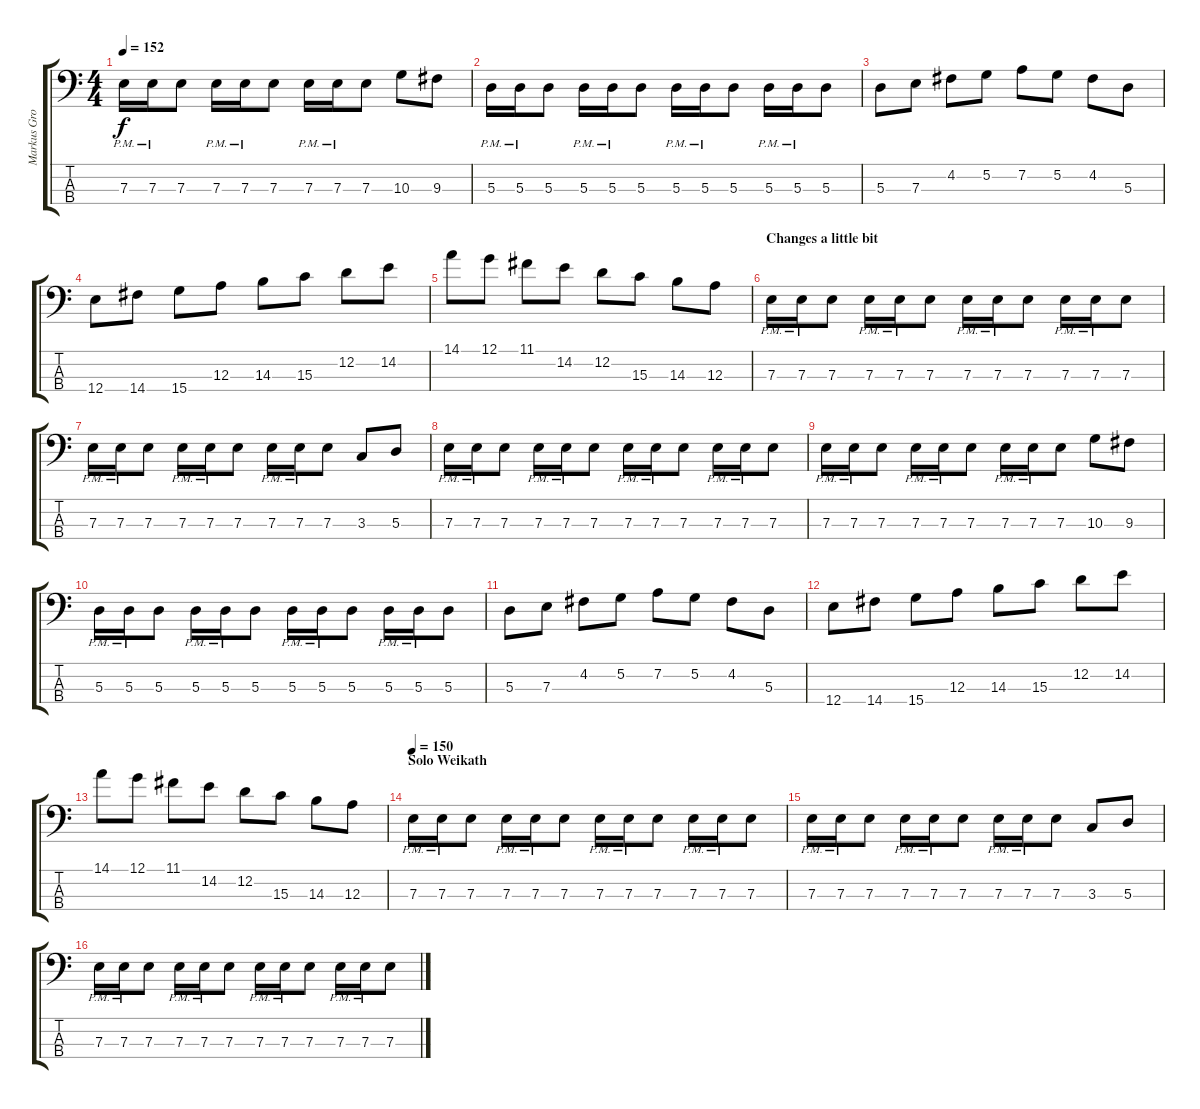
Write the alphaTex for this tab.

\track ("Markus Grosskopf" "Markus Gro") {instrument electricbassfinger}
\staff {score tabs}
\tuning (G2 D2 A1 E1) {hide}
\ts (4 4)
\tempo 152
\clef f4
\ks c
7.3{pm}.16{dy f} 7.3{pm}.16 7.3.8 7.3{pm}.16 7.3{pm}.16 7.3.8 7.3{pm}.16 7.3{pm}.16 7.3.8 10.3.8 9.3.8 |
5.3{pm}.16 5.3{pm}.16 5.3.8 5.3{pm}.16 5.3{pm}.16 5.3.8 5.3{pm}.16 5.3{pm}.16 5.3.8 5.3{pm}.16 5.3{pm}.16 5.3.8 |
5.3.8 7.3.8 4.2.8 5.2.8 7.2.8 5.2.8 4.2.8 5.3.8 |
12.4.8 14.4.8 15.4.8 12.3.8 14.3.8 15.3.8 12.2.8 14.2.8 |
14.1.8 12.1.8 11.1.8 14.2.8 12.2.8 15.3.8 14.3.8 12.3.8 |
\section ("" "Changes a little bit")
7.3{pm}.16 7.3{pm}.16 7.3.8 7.3{pm}.16 7.3{pm}.16 7.3.8 7.3{pm}.16 7.3{pm}.16 7.3.8 7.3{pm}.16 7.3{pm}.16 7.3.8 |
7.3{pm}.16 7.3{pm}.16 7.3.8 7.3{pm}.16 7.3{pm}.16 7.3.8 7.3{pm}.16 7.3{pm}.16 7.3.8 3.3.8 5.3.8 |
7.3{pm}.16 7.3{pm}.16 7.3.8 7.3{pm}.16 7.3{pm}.16 7.3.8 7.3{pm}.16 7.3{pm}.16 7.3.8 7.3{pm}.16 7.3{pm}.16 7.3.8 |
7.3{pm}.16 7.3{pm}.16 7.3.8 7.3{pm}.16 7.3{pm}.16 7.3.8 7.3{pm}.16 7.3{pm}.16 7.3.8 10.3.8 9.3.8 |
5.3{pm}.16 5.3{pm}.16 5.3.8 5.3{pm}.16 5.3{pm}.16 5.3.8 5.3{pm}.16 5.3{pm}.16 5.3.8 5.3{pm}.16 5.3{pm}.16 5.3.8 |
5.3.8 7.3.8 4.2.8 5.2.8 7.2.8 5.2.8 4.2.8 5.3.8 |
12.4.8 14.4.8 15.4.8 12.3.8 14.3.8 15.3.8 12.2.8 14.2.8 |
14.1.8 12.1.8 11.1.8 14.2.8 12.2.8 15.3.8 14.3.8 12.3.8 |
\section ("" "Solo Weikath")
\tempo 150
7.3{pm}.16 7.3{pm}.16 7.3.8 7.3{pm}.16 7.3{pm}.16 7.3.8 7.3{pm}.16 7.3{pm}.16 7.3.8 7.3{pm}.16 7.3{pm}.16 7.3.8 |
7.3{pm}.16 7.3{pm}.16 7.3.8 7.3{pm}.16 7.3{pm}.16 7.3.8 7.3{pm}.16 7.3{pm}.16 7.3.8 3.3.8 5.3.8 |
7.3{pm}.16 7.3{pm}.16 7.3.8 7.3{pm}.16 7.3{pm}.16 7.3.8 7.3{pm}.16 7.3{pm}.16 7.3.8 7.3{pm}.16 7.3{pm}.16 7.3.8
